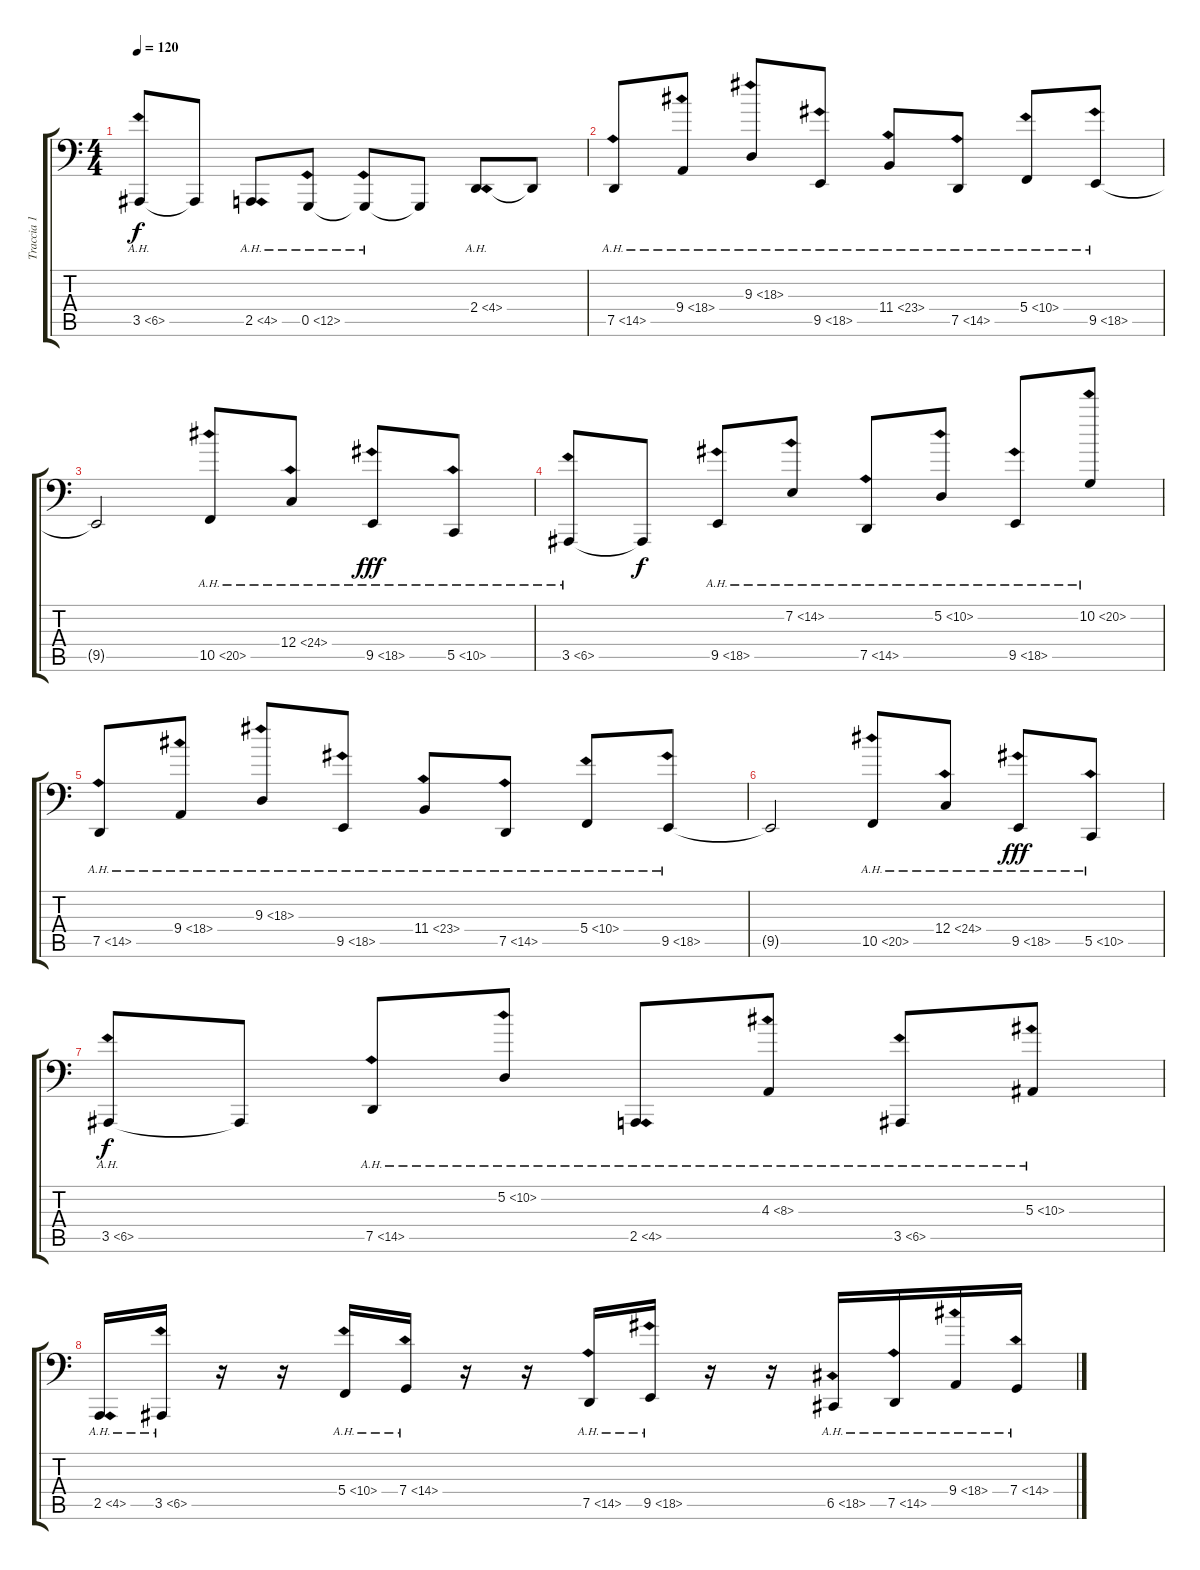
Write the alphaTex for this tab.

\track ("Traccia 1" "Traccia 1") {instrument acousticgrandpiano}
\staff {score tabs}
\tuning (D3 A2 F2 C2 G1 D1) {hide}
\ts (4 4)
\tempo 120
\clef f4
\ks c
3.5{ah 3}.8{dy f} 3.5{t}.8 2.5{ah 2}.8 0.5{ah 12}.8 0.5{ah 12 t}.8 0.5{t}.8 2.4{ah 2}.8 2.4{t}.8 |
7.5{ah 7}.8 9.4{ah 9}.8 9.3{ah 9}.8 9.5{ah 9}.8 11.4{ah 12}.8 7.5{ah 7}.8 5.4{ah 5}.8 9.5{ah 9}.8 |
9.5{t}.2 10.5{ah 10}.8 12.4{ah 12}.8 9.5{ah 9}.8{dy fff} 5.5{ah 5}.8 |
3.5{ah 3}.8 3.5{t}.8{dy f} 9.5{ah 9}.8 7.2{ah 7}.8 7.5{ah 7}.8 5.2{ah 5}.8 9.5{ah 9}.8 10.2{ah 10}.8 |
7.5{ah 7}.8 9.4{ah 9}.8 9.3{ah 9}.8 9.5{ah 9}.8 11.4{ah 12}.8 7.5{ah 7}.8 5.4{ah 5}.8 9.5{ah 9}.8 |
9.5{t}.2 10.5{ah 10}.8 12.4{ah 12}.8 9.5{ah 9}.8{dy fff} 5.5{ah 5}.8 |
3.5{ah 3}.8{dy f} 3.5{t}.8 7.5{ah 7}.8 5.2{ah 5}.8 2.5{ah 2}.8 4.3{ah 4}.8 3.5{ah 3}.8 5.3{ah 5}.8 |
2.5{ah 2}.16 3.5{ah 3}.16 r.16 r.16 5.4{ah 5}.16 7.4{ah 7}.16 r.16 r.16 7.5{ah 7}.16 9.5{ah 9}.16 r.16 r.16 6.5{ah 12}.16 7.5{ah 7}.16 9.4{ah 9}.16 7.4{ah 7}.16
